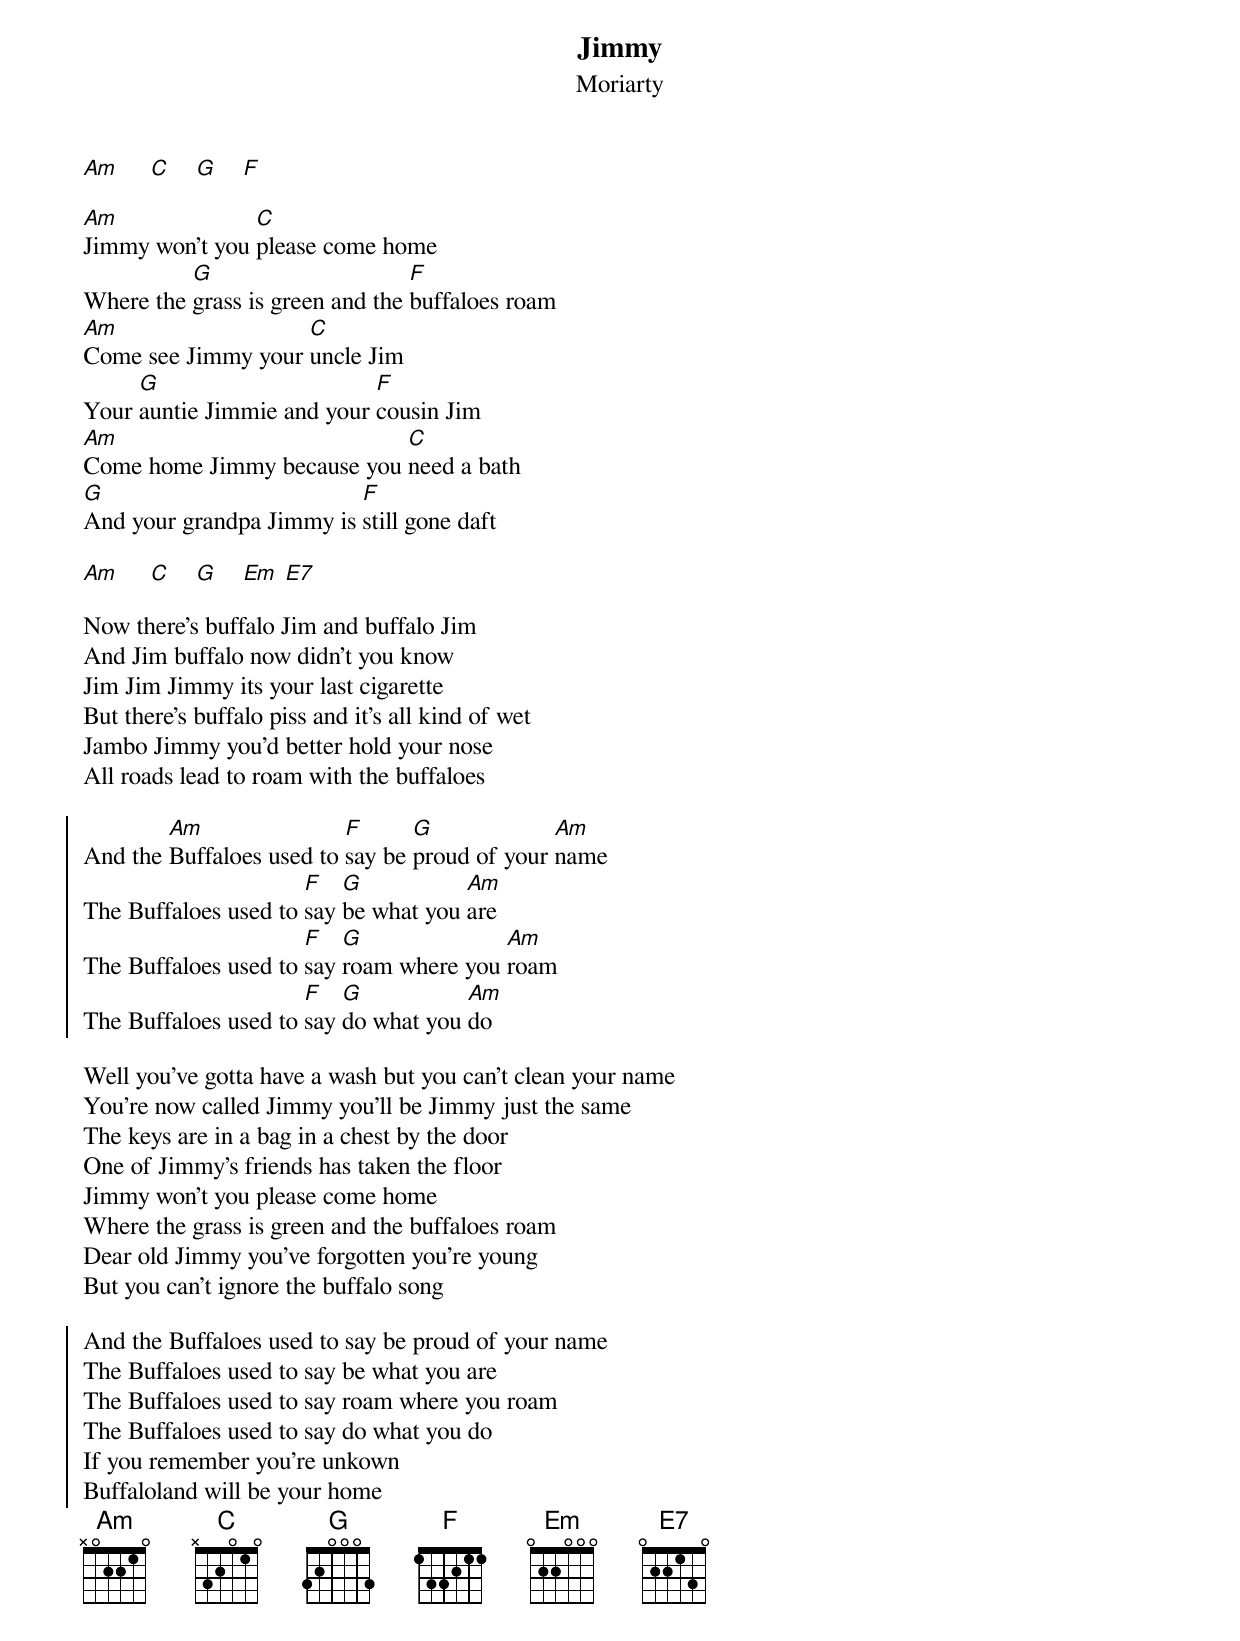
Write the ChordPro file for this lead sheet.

{t:Jimmy}
{st:Moriarty}

[Am]     [C]    [G]    [F]

[Am]Jimmy won't you [C]please come home
Where the [G]grass is green and the [F]buffaloes roam
[Am]Come see Jimmy your [C]uncle Jim
Your [G]auntie Jimmie and your [F]cousin Jim
[Am]Come home Jimmy because you [C]need a bath
[G]And your grandpa Jimmy is [F]still gone daft

[Am]     [C]    [G]    [Em] [E7]

Now there's buffalo Jim and buffalo Jim
And Jim buffalo now didn't you know
Jim Jim Jimmy its your last cigarette
But there's buffalo piss and it's all kind of wet
Jambo Jimmy you'd better hold your nose
All roads lead to roam with the buffaloes

{soc}
And the [Am]Buffaloes used to [F]say be [G]proud of your [Am]name
The Buffaloes used to [F]say [G]be what you [Am]are
The Buffaloes used to [F]say [G]roam where you [Am]roam
The Buffaloes used to [F]say [G]do what you [Am]do
{eoc}

Well you've gotta have a wash but you can't clean your name
You're now called Jimmy you'll be Jimmy just the same
The keys are in a bag in a chest by the door
One of Jimmy's friends has taken the floor
Jimmy won't you please come home
Where the grass is green and the buffaloes roam
Dear old Jimmy you've forgotten you're young
But you can't ignore the buffalo song

{soc}
And the Buffaloes used to say be proud of your name
The Buffaloes used to say be what you are
The Buffaloes used to say roam where you roam
The Buffaloes used to say do what you do
If you remember you're unkown
Buffaloland will be your home
{eoc}
